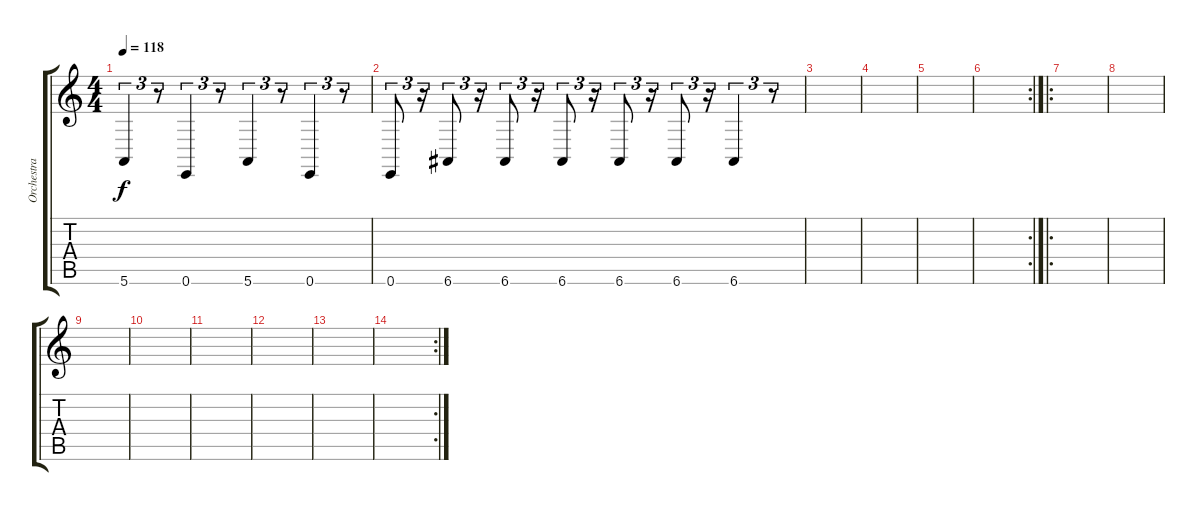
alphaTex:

\track ("Orchestra Hit" "Orchestra ") {instrument orchestrahit}
\staff {score tabs}
\tuning (E4 B3 G3 D3 A2 E2) {hide}
\ts (4 4)
\tempo 118
\clef g2
\ks c
5.6.4{tu (3 2) dy f} r.8{tu (3 2)} 0.6.4{tu (3 2)} r.8{tu (3 2)} 5.6.4{tu (3 2)} r.8{tu (3 2)} 0.6.4{tu (3 2)} r.8{tu (3 2)} |
0.6.8{tu (3 2)} r.16{tu (3 2)} 6.6.8{tu (3 2)} r.16{tu (3 2)} 6.6.8{tu (3 2)} r.16{tu (3 2)} 6.6.8{tu (3 2)} r.16{tu (3 2)} 6.6.8{tu (3 2)} r.16{tu (3 2)} 6.6.8{tu (3 2)} r.16{tu (3 2)} 6.6.4{tu (3 2)} r.8{tu (3 2)} |
|
|
|
\rc 2
|
\ro
|
|
|
|
|
|
|
\rc 2
